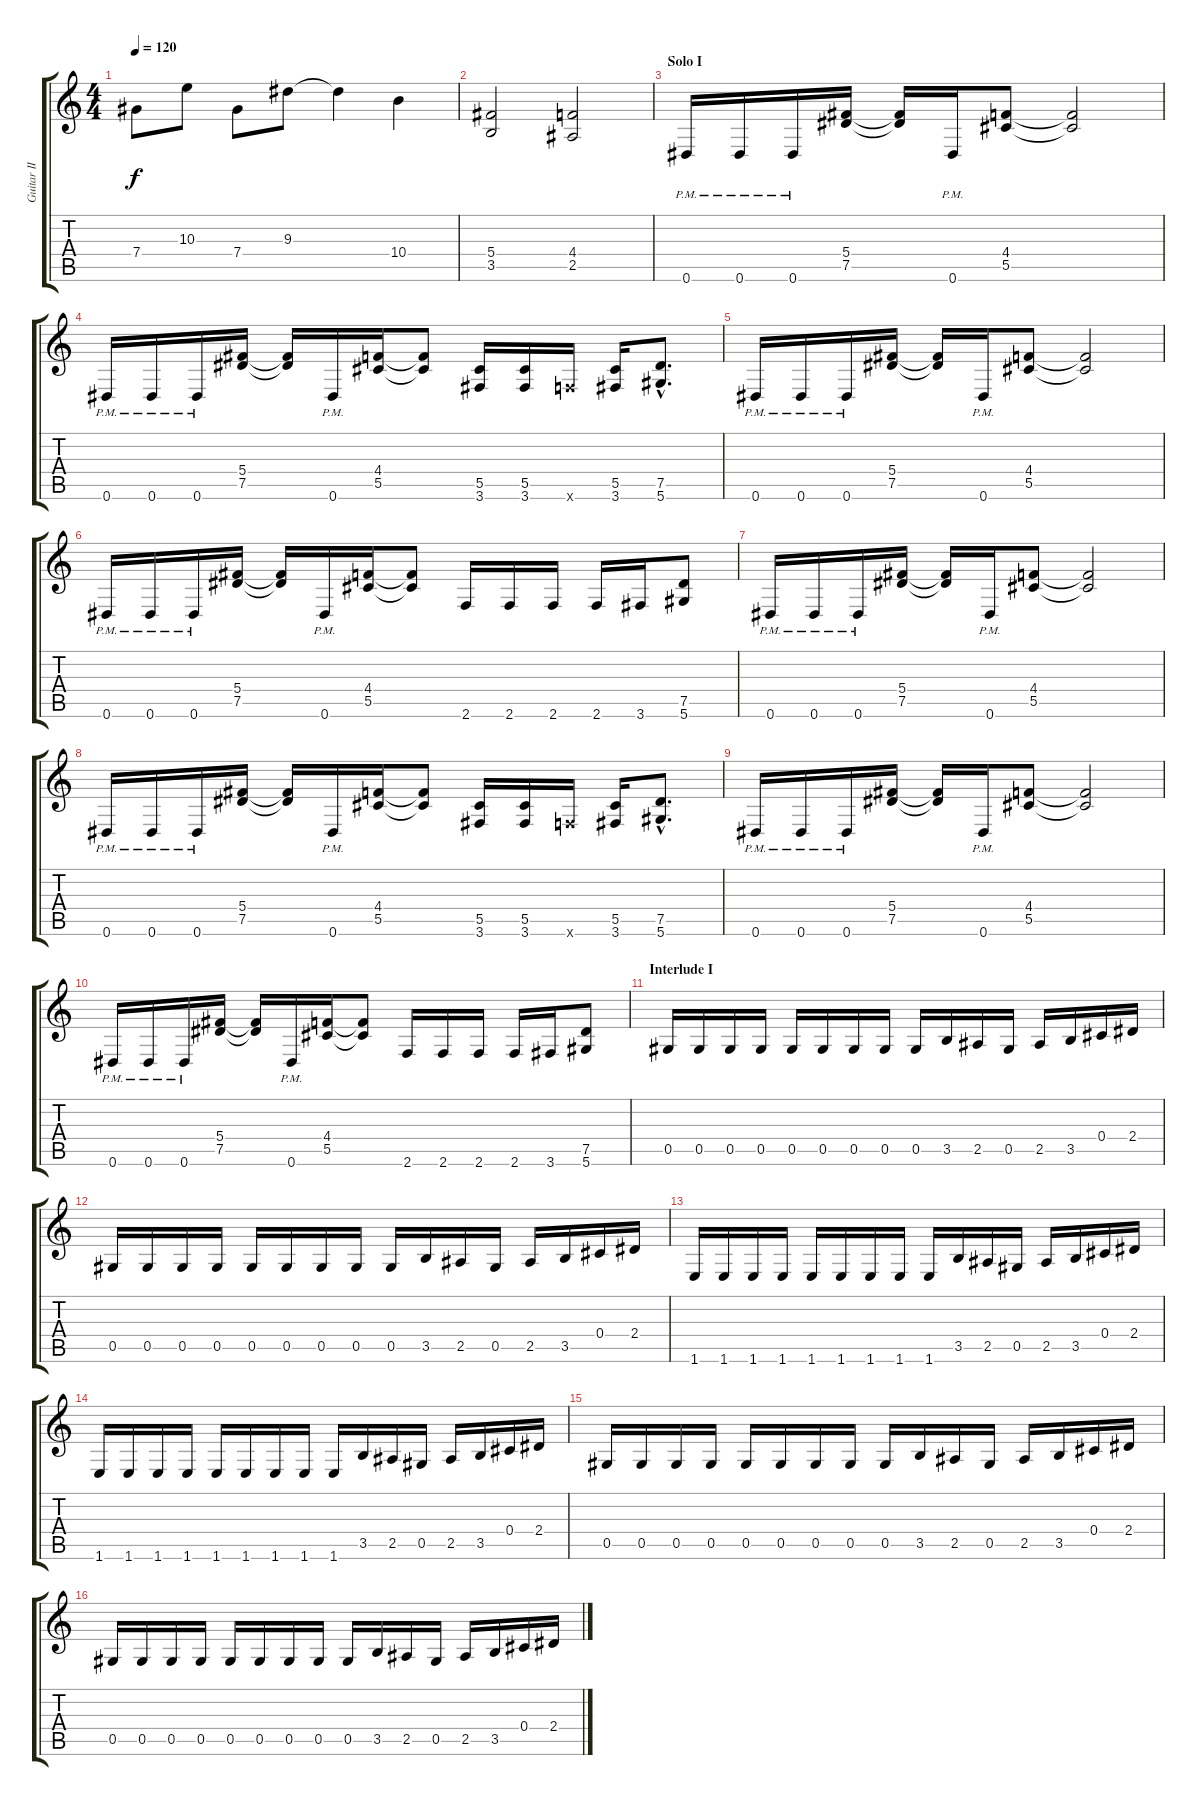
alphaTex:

\track ("Guitar II" "Guitar II") {instrument distortionguitar}
\staff {score tabs}
\tuning (Eb4 Bb3 Gb3 Db3 Ab2 Eb2) {hide}
\ts (4 4)
\tempo 120
\clef g2
\ks c
7.4.8{dy f} 10.3.8 7.4.8 9.3.8 9.3{t}.4 10.4.4 |
(5.4 3.5).2 (4.4 2.5).2 |
\section ("" "Solo I")
0.6{pm}.16 0.6{pm}.16 0.6{pm}.16 (5.4 7.5).16 (5.4{t} 7.5{t}).16 0.6{pm}.16 (4.4 5.5).8 (4.4{t} 5.5{t}).2 |
0.6{pm}.16 0.6{pm}.16 0.6{pm}.16 (5.4 7.5).16 (5.4{t} 7.5{t}).16 0.6{pm}.16 (4.4 5.5).16 (4.4{t} 5.5{t}).8 (5.5 3.6).16 (5.5 3.6).16 2.6{x}.16 (5.5 3.6).16 (7.5{hac} 5.6{hac}).8{d} |
0.6{pm}.16 0.6{pm}.16 0.6{pm}.16 (5.4 7.5).16 (5.4{t} 7.5{t}).16 0.6{pm}.16 (4.4 5.5).8 (4.4{t} 5.5{t}).2 |
0.6{pm}.16 0.6{pm}.16 0.6{pm}.16 (5.4 7.5).16 (5.4{t} 7.5{t}).16 0.6{pm}.16 (4.4 5.5).16 (4.4{t} 5.5{t}).8 2.6.16 2.6.16 2.6.16 2.6.16 3.6.16 (7.5 5.6).8 |
0.6{pm}.16 0.6{pm}.16 0.6{pm}.16 (5.4 7.5).16 (5.4{t} 7.5{t}).16 0.6{pm}.16 (4.4 5.5).8 (4.4{t} 5.5{t}).2 |
0.6{pm}.16 0.6{pm}.16 0.6{pm}.16 (5.4 7.5).16 (5.4{t} 7.5{t}).16 0.6{pm}.16 (4.4 5.5).16 (4.4{t} 5.5{t}).8 (5.5 3.6).16 (5.5 3.6).16 2.6{x}.16 (5.5 3.6).16 (7.5{hac} 5.6{hac}).8{d} |
0.6{pm}.16 0.6{pm}.16 0.6{pm}.16 (5.4 7.5).16 (5.4{t} 7.5{t}).16 0.6{pm}.16 (4.4 5.5).8 (4.4{t} 5.5{t}).2 |
0.6{pm}.16 0.6{pm}.16 0.6{pm}.16 (5.4 7.5).16 (5.4{t} 7.5{t}).16 0.6{pm}.16 (4.4 5.5).16 (4.4{t} 5.5{t}).8 2.6.16 2.6.16 2.6.16 2.6.16 3.6.16 (7.5 5.6).8 |
\section ("" "Interlude I")
0.5.16 0.5.16 0.5.16 0.5.16 0.5.16 0.5.16 0.5.16 0.5.16 0.5.16 3.5.16 2.5.16 0.5.16 2.5.16 3.5.16 0.4.16 2.4.16 |
0.5.16 0.5.16 0.5.16 0.5.16 0.5.16 0.5.16 0.5.16 0.5.16 0.5.16 3.5.16 2.5.16 0.5.16 2.5.16 3.5.16 0.4.16 2.4.16 |
1.6.16 1.6.16 1.6.16 1.6.16 1.6.16 1.6.16 1.6.16 1.6.16 1.6.16 3.5.16 2.5.16 0.5.16 2.5.16 3.5.16 0.4.16 2.4.16 |
1.6.16 1.6.16 1.6.16 1.6.16 1.6.16 1.6.16 1.6.16 1.6.16 1.6.16 3.5.16 2.5.16 0.5.16 2.5.16 3.5.16 0.4.16 2.4.16 |
0.5.16 0.5.16 0.5.16 0.5.16 0.5.16 0.5.16 0.5.16 0.5.16 0.5.16 3.5.16 2.5.16 0.5.16 2.5.16 3.5.16 0.4.16 2.4.16 |
0.5.16 0.5.16 0.5.16 0.5.16 0.5.16 0.5.16 0.5.16 0.5.16 0.5.16 3.5.16 2.5.16 0.5.16 2.5.16 3.5.16 0.4.16 2.4.16
